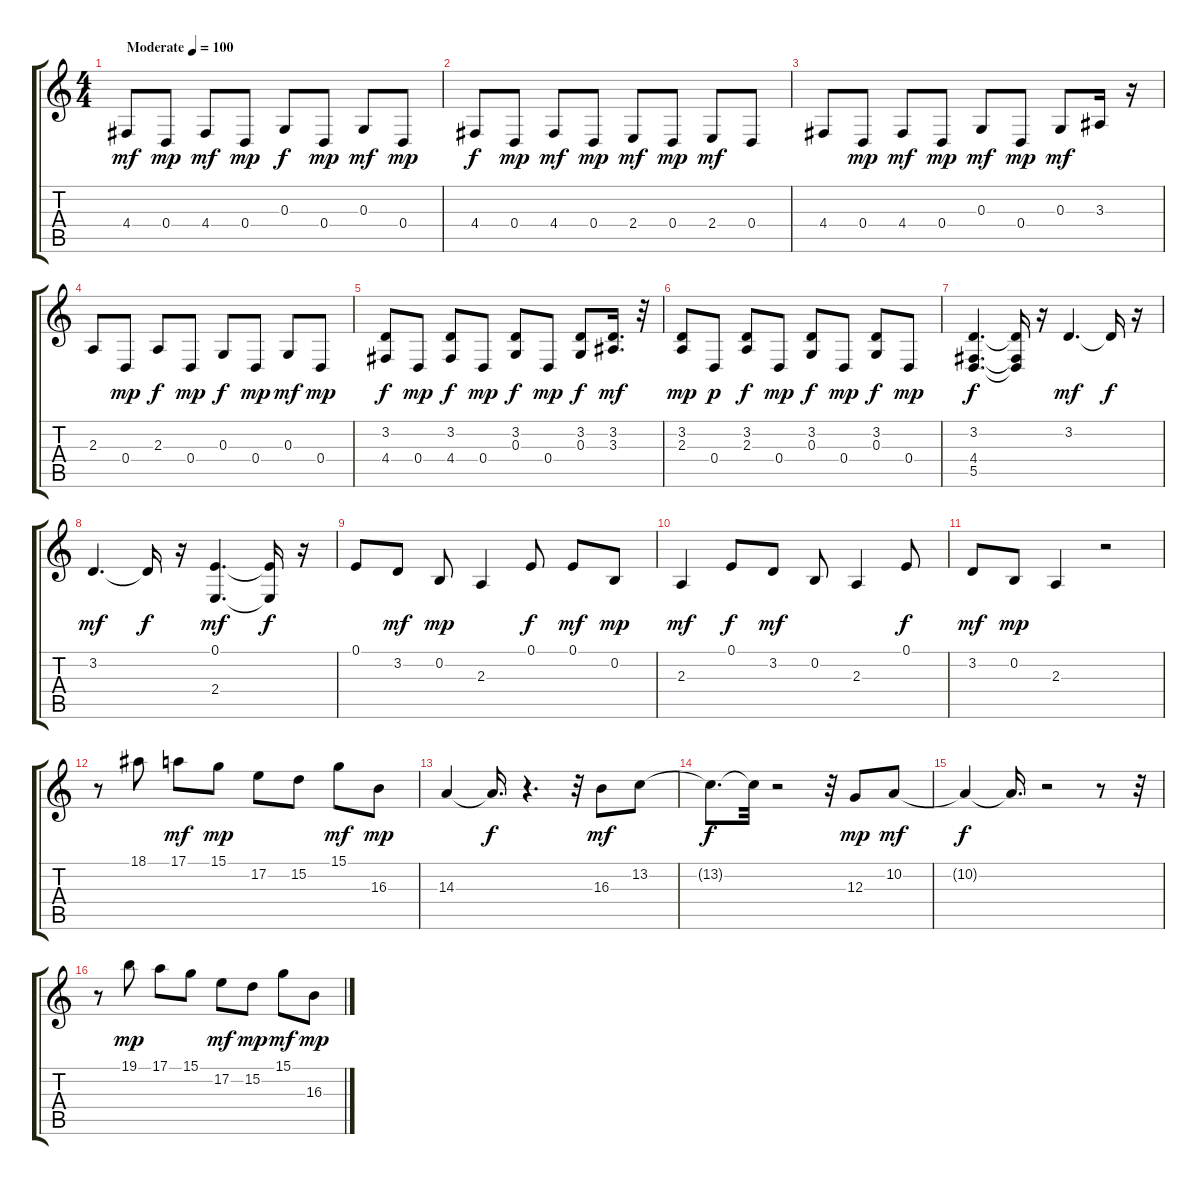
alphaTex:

\track "" {instrument acousticgrandpiano}
\staff {score tabs}
\tuning (E4 B3 G3 D3 A2 E2) {hide}
\ts (4 4)
\tempo (100 "Moderate")
\clef g2
\ks c
4.4.8{dy mf instrument acousticgrandpiano} 0.4.8{dy mp} 4.4.8{dy mf} 0.4.8{dy mp} 0.3.8{dy f} 0.4.8{dy mp} 0.3.8{dy mf} 0.4.8{dy mp} |
4.4.8{dy f} 0.4.8{dy mp} 4.4.8{dy mf} 0.4.8{dy mp} 2.4.8{dy mf} 0.4.8{dy mp} 2.4.8{dy mf} 0.4.8 |
4.4.8 0.4.8{dy mp} 4.4.8{dy mf} 0.4.8{dy mp} 0.3.8{dy mf} 0.4.8{dy mp} 0.3.8{dy mf} 3.3.16 r.16 |
2.3.8 0.4.8{dy mp} 2.3.8{dy f} 0.4.8{dy mp} 0.3.8{dy f} 0.4.8{dy mp} 0.3.8{dy mf} 0.4.8{dy mp} |
(3.2 4.4).8{dy f} 0.4.8{dy mp} (3.2 4.4).8{dy f} 0.4.8{dy mp} (3.2 0.3).8{dy f} 0.4.8{dy mp} (3.2 0.3).8{dy f} (3.2 3.3).16{d dy mf} r.32 |
(3.2 2.3).8{dy mp} 0.4.8{dy p} (3.2 2.3).8{dy f} 0.4.8{dy mp} (3.2 0.3).8{dy f} 0.4.8{dy mp} (3.2 0.3).8{dy f} 0.4.8{dy mp} |
(3.2 4.4 5.5).4{d dy f} (3.2{t} 4.4{t} 5.5{t}).16 r.16 3.2.4{d dy mf} 3.2{t}.16{dy f} r.16 |
3.2.4{d dy mf} 3.2{t}.16{dy f} r.16 (0.1 2.4).4{d dy mf} (0.1{t} 2.4{t}).16{dy f} r.16 |
0.1.8 3.2.8{dy mf} 0.2.8{dy mp} 2.3.4 0.1.8{dy f} 0.1.8{dy mf} 0.2.8{dy mp} |
2.3.4{dy mf} 0.1.8{dy f} 3.2.8{dy mf} 0.2.8 2.3.4 0.1.8{dy f} |
3.2.8{dy mf} 0.2.8{dy mp} 2.3.4 r.2 |
r.8 18.1.8 17.1.8{dy mf} 15.1.8{dy mp} 17.2.8 15.2.8 15.1.8{dy mf} 16.3.8{dy mp} |
14.3.4 14.3{t}.16{d dy f} r.4{d} r.32 16.3.8{dy mf} 13.2.8 |
13.2{t}.8{d dy f} 13.2{t}.32 r.2 r.32 12.3.8{dy mp} 10.2.8{dy mf} |
10.2{t}.4{dy f} 10.2{t}.16{d} r.2 r.8 r.32 |
r.8 19.1.8{dy mp} 17.1.8 15.1.8 17.2.8{dy mf} 15.2.8{dy mp} 15.1.8{dy mf} 16.3.8{dy mp}
